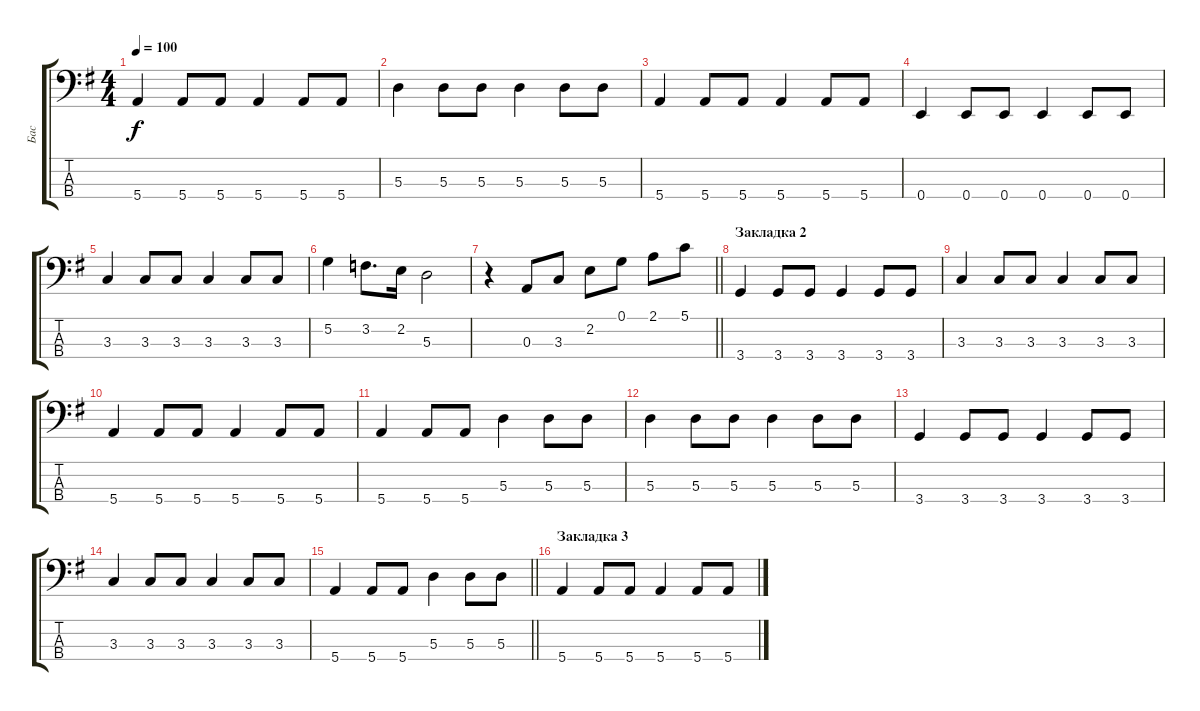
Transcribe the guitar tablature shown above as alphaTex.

\track ("Бас" "Бас") {instrument electricbassfinger}
\staff {score tabs}
\tuning (G2 D2 A1 E1) {hide}
\ts (4 4)
\tempo 100
\clef f4
\ks g
5.4.4{dy f} 5.4.8 5.4.8 5.4.4 5.4.8 5.4.8 |
5.3.4 5.3.8 5.3.8 5.3.4 5.3.8 5.3.8 |
5.4.4 5.4.8 5.4.8 5.4.4 5.4.8 5.4.8 |
0.4.4 0.4.8 0.4.8 0.4.4 0.4.8 0.4.8 |
3.3.4 3.3.8 3.3.8 3.3.4 3.3.8 3.3.8 |
5.2.4 3.2.8{d} 2.2.16 5.3.2 |
\barLineRight lightlight
r.4 0.3.8 3.3.8 2.2.8 0.1.8 2.1.8 5.1.8 |
\section ("" "Закладка 2")
3.4.4 3.4.8 3.4.8 3.4.4 3.4.8 3.4.8 |
3.3.4 3.3.8 3.3.8 3.3.4 3.3.8 3.3.8 |
5.4.4 5.4.8 5.4.8 5.4.4 5.4.8 5.4.8 |
5.4.4 5.4.8 5.4.8 5.3.4 5.3.8 5.3.8 |
5.3.4 5.3.8 5.3.8 5.3.4 5.3.8 5.3.8 |
3.4.4 3.4.8 3.4.8 3.4.4 3.4.8 3.4.8 |
3.3.4 3.3.8 3.3.8 3.3.4 3.3.8 3.3.8 |
\barLineRight lightlight
5.4.4 5.4.8 5.4.8 5.3.4 5.3.8 5.3.8 |
\section ("" "Закладка 3")
5.4.4 5.4.8 5.4.8 5.4.4 5.4.8 5.4.8
